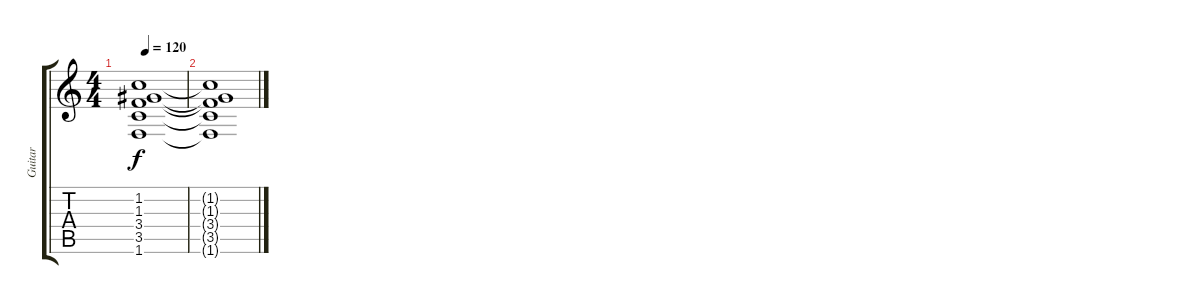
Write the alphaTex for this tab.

\track ("Guitar" "Guitar") {instrument acousticguitarsteel}
\staff {score tabs}
\tuning (E4 B3 G3 D3 A2 E2) {hide}
\ts (4 4)
\tempo 120
\clef g2
\ks c
(1.2 1.3 3.4 3.5 1.6).1{dy f} |
(1.2{t} 1.3{t} 3.4{t} 3.5{t} 1.6{t}).1
